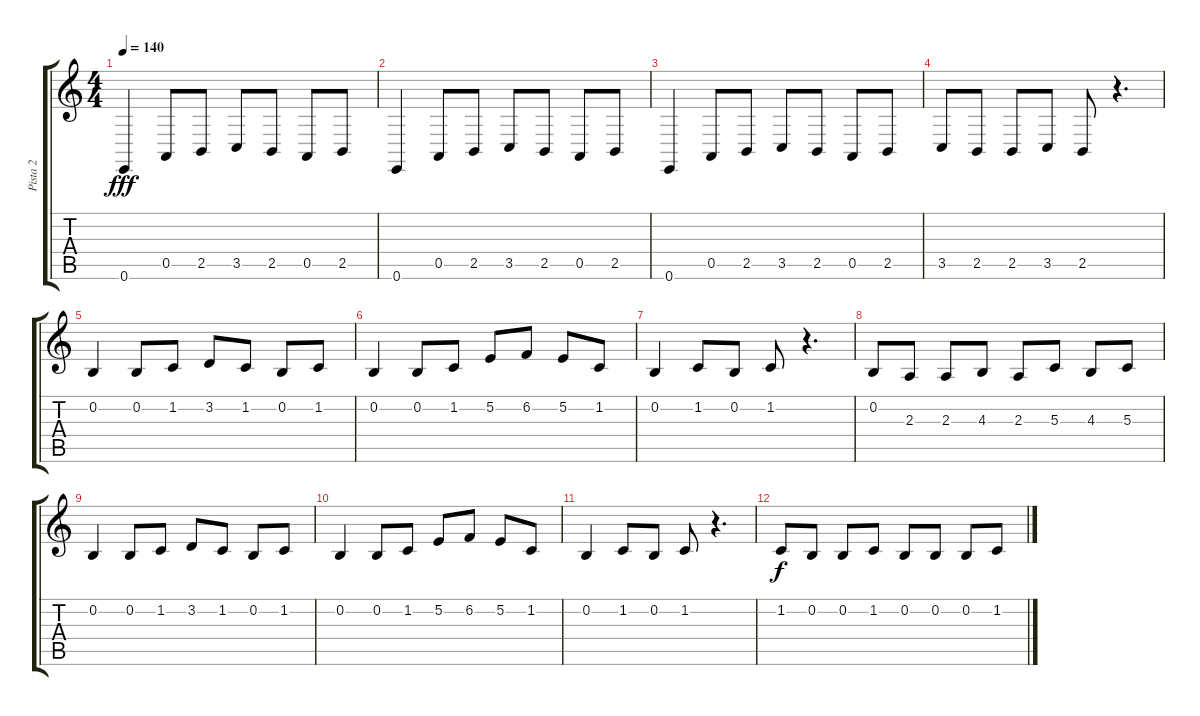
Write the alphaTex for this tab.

\track ("Pista 2" "Pista 2") {instrument electricgrandpiano}
\staff {score tabs}
\tuning (E4 B3 G3 D3 A2 E2) {hide}
\ts (4 4)
\tempo 140
\clef g2
\ks c
0.6.4{dy fff} 0.5.8 2.5.8 3.5.8 2.5.8 0.5.8 2.5.8 |
0.6.4 0.5.8 2.5.8 3.5.8 2.5.8 0.5.8 2.5.8 |
0.6.4 0.5.8 2.5.8 3.5.8 2.5.8 0.5.8 2.5.8 |
3.5.8 2.5.8 2.5.8 3.5.8 2.5.8 r.4{d} |
0.2.4 0.2.8 1.2.8 3.2.8 1.2.8 0.2.8 1.2.8 |
0.2.4 0.2.8 1.2.8 5.2.8 6.2.8 5.2.8 1.2.8 |
0.2.4 1.2.8 0.2.8 1.2.8 r.4{d} |
0.2.8 2.3.8 2.3.8 4.3.8 2.3.8 5.3.8 4.3.8 5.3.8 |
0.2.4 0.2.8 1.2.8 3.2.8 1.2.8 0.2.8 1.2.8 |
0.2.4 0.2.8 1.2.8 5.2.8 6.2.8 5.2.8 1.2.8 |
0.2.4 1.2.8 0.2.8 1.2.8 r.4{d} |
1.2.8{dy f} 0.2.8 0.2.8 1.2.8 0.2.8 0.2.8 0.2.8 1.2.8
